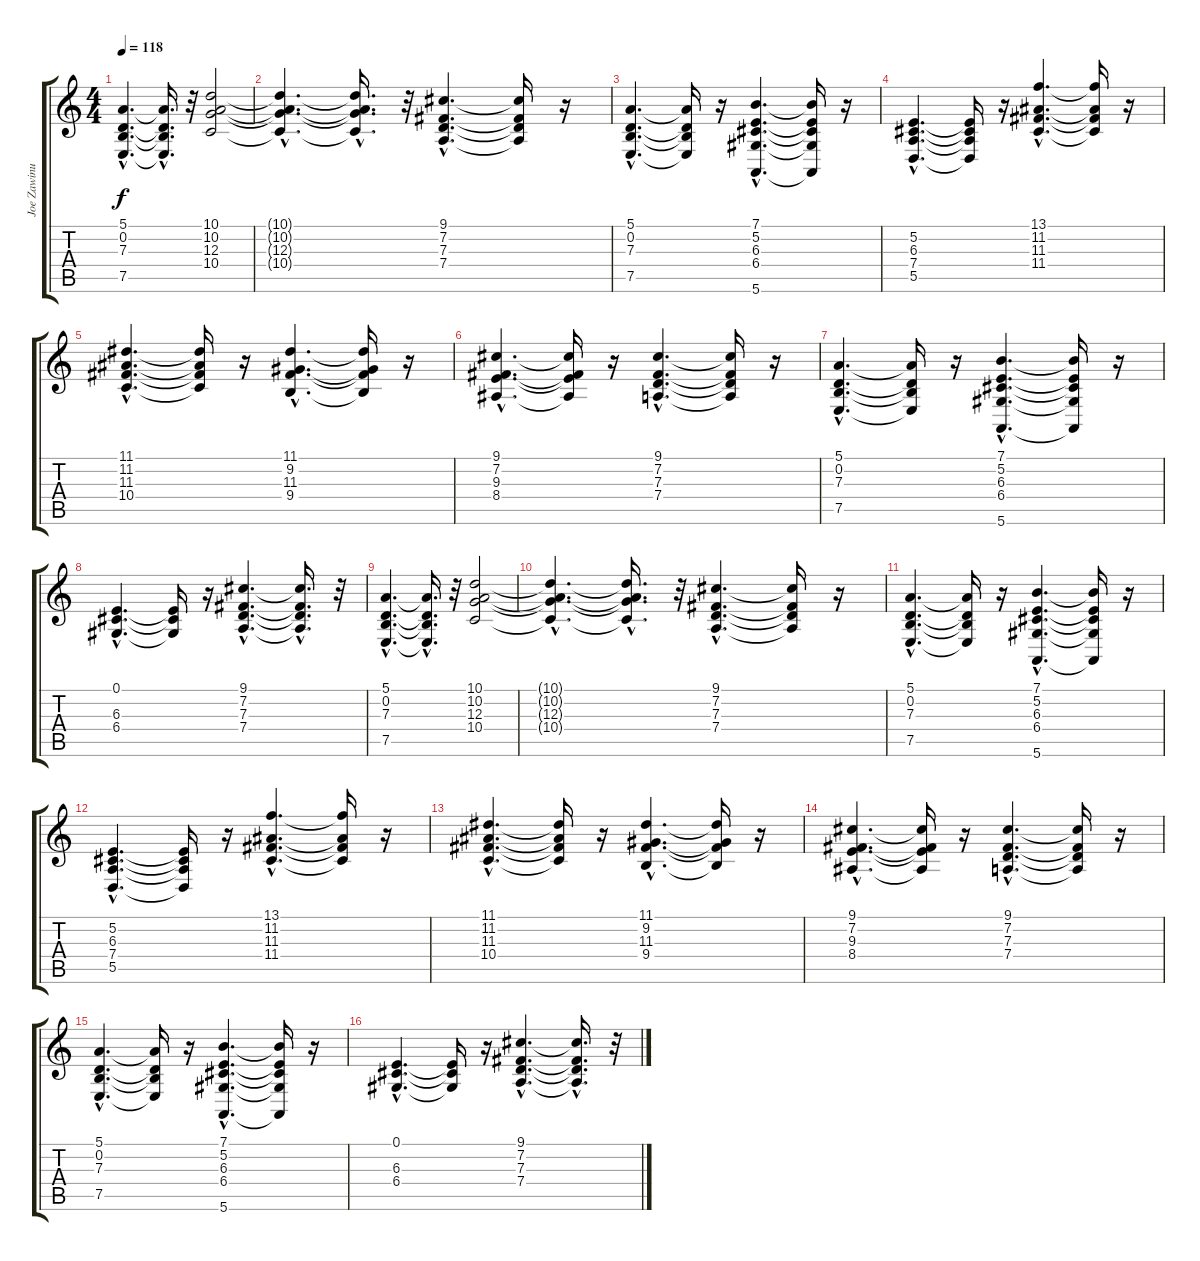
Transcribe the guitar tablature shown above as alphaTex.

\track ("Joe Zawinul" "Joe Zawinu") {instrument electricpiano2}
\staff {score tabs}
\tuning (E4 B3 G3 D3 A2 E2) {hide}
\ts (4 4)
\tempo 118
\clef g2
\ks c
(5.1{hac} 0.2{hac} 7.3{hac} 7.5{hac}).4{d dy f} (5.1{hac t} 0.2{hac t} 7.3{hac t} 7.5{hac t}).16{d} r.32 (10.1 10.2 12.3 10.4).2 |
(10.1{hac t} 10.2{hac t} 12.3{hac t} 10.4{hac t}).4{d} (10.1{hac t} 10.2{hac t} 12.3{hac t} 10.4{hac t}).16{d} r.32 (9.1{hac} 7.2{hac} 7.3{hac} 7.4{hac}).4{d} (9.1{t} 7.2{t} 7.3{t} 7.4{t}).16 r.16 |
(5.1{hac} 0.2{hac} 7.3{hac} 7.5{hac}).4{d} (5.1{t} 0.2{t} 7.3{t} 7.5{t}).16 r.16 (7.1{hac} 5.2{hac} 6.3{hac} 6.4{hac} 5.6{hac}).4{d} (7.1{t} 5.2{t} 6.3{t} 6.4{t} 5.6{t}).16 r.16 |
(5.2{hac} 6.3{hac} 7.4{hac} 5.5{hac}).4{d} (5.2{t} 6.3{t} 7.4{t} 5.5{t}).16 r.16 (13.1{hac} 11.2{hac} 11.3{hac} 11.4{hac}).4{d} (13.1{t} 11.2{t} 11.3{t} 11.4{t}).16 r.16 |
(11.1{hac} 11.2{hac} 11.3{hac} 10.4{hac}).4{d} (11.1{t} 11.2{t} 11.3{t} 10.4{t}).16 r.16 (11.1{hac} 9.2{hac} 11.3{hac} 9.4{hac}).4{d} (11.1{t} 9.2{t} 11.3{t} 9.4{t}).16 r.16 |
(9.1{hac} 7.2{hac} 9.3{hac} 8.4{hac}).4{d} (9.1{t} 7.2{t} 9.3{t} 8.4{t}).16 r.16 (9.1{hac} 7.2{hac} 7.3{hac} 7.4{hac}).4{d} (9.1{t} 7.2{t} 7.3{t} 7.4{t}).16 r.16 |
(5.1{hac} 0.2{hac} 7.3{hac} 7.5{hac}).4{d} (5.1{t} 0.2{t} 7.3{t} 7.5{t}).16 r.16 (7.1{hac} 5.2{hac} 6.3{hac} 6.4{hac} 5.6{hac}).4{d} (7.1{t} 5.2{t} 6.3{t} 6.4{t} 5.6{t}).16 r.16 |
(0.1{hac} 6.3{hac} 6.4{hac}).4{d} (0.1{t} 6.3{t} 6.4{t}).16 r.16 (9.1{hac} 7.2{hac} 7.3{hac} 7.4{hac}).4{d} (9.1{hac t} 7.2{hac t} 7.3{hac t} 7.4{hac t}).16{d} r.32 |
(5.1{hac} 0.2{hac} 7.3{hac} 7.5{hac}).4{d} (5.1{hac t} 0.2{hac t} 7.3{hac t} 7.5{hac t}).16{d} r.32 (10.1 10.2 12.3 10.4).2 |
(10.1{hac t} 10.2{hac t} 12.3{hac t} 10.4{hac t}).4{d} (10.1{hac t} 10.2{hac t} 12.3{hac t} 10.4{hac t}).16{d} r.32 (9.1{hac} 7.2{hac} 7.3{hac} 7.4{hac}).4{d} (9.1{t} 7.2{t} 7.3{t} 7.4{t}).16 r.16 |
(5.1{hac} 0.2{hac} 7.3{hac} 7.5{hac}).4{d} (5.1{t} 0.2{t} 7.3{t} 7.5{t}).16 r.16 (7.1{hac} 5.2{hac} 6.3{hac} 6.4{hac} 5.6{hac}).4{d} (7.1{t} 5.2{t} 6.3{t} 6.4{t} 5.6{t}).16 r.16 |
(5.2{hac} 6.3{hac} 7.4{hac} 5.5{hac}).4{d} (5.2{t} 6.3{t} 7.4{t} 5.5{t}).16 r.16 (13.1{hac} 11.2{hac} 11.3{hac} 11.4{hac}).4{d} (13.1{t} 11.2{t} 11.3{t} 11.4{t}).16 r.16 |
(11.1{hac} 11.2{hac} 11.3{hac} 10.4{hac}).4{d} (11.1{t} 11.2{t} 11.3{t} 10.4{t}).16 r.16 (11.1{hac} 9.2{hac} 11.3{hac} 9.4{hac}).4{d} (11.1{t} 9.2{t} 11.3{t} 9.4{t}).16 r.16 |
(9.1{hac} 7.2{hac} 9.3{hac} 8.4{hac}).4{d} (9.1{t} 7.2{t} 9.3{t} 8.4{t}).16 r.16 (9.1{hac} 7.2{hac} 7.3{hac} 7.4{hac}).4{d} (9.1{t} 7.2{t} 7.3{t} 7.4{t}).16 r.16 |
(5.1{hac} 0.2{hac} 7.3{hac} 7.5{hac}).4{d} (5.1{t} 0.2{t} 7.3{t} 7.5{t}).16 r.16 (7.1{hac} 5.2{hac} 6.3{hac} 6.4{hac} 5.6{hac}).4{d} (7.1{t} 5.2{t} 6.3{t} 6.4{t} 5.6{t}).16 r.16 |
(0.1{hac} 6.3{hac} 6.4{hac}).4{d} (0.1{t} 6.3{t} 6.4{t}).16 r.16 (9.1{hac} 7.2{hac} 7.3{hac} 7.4{hac}).4{d} (9.1{hac t} 7.2{hac t} 7.3{hac t} 7.4{hac t}).16{d} r.32
